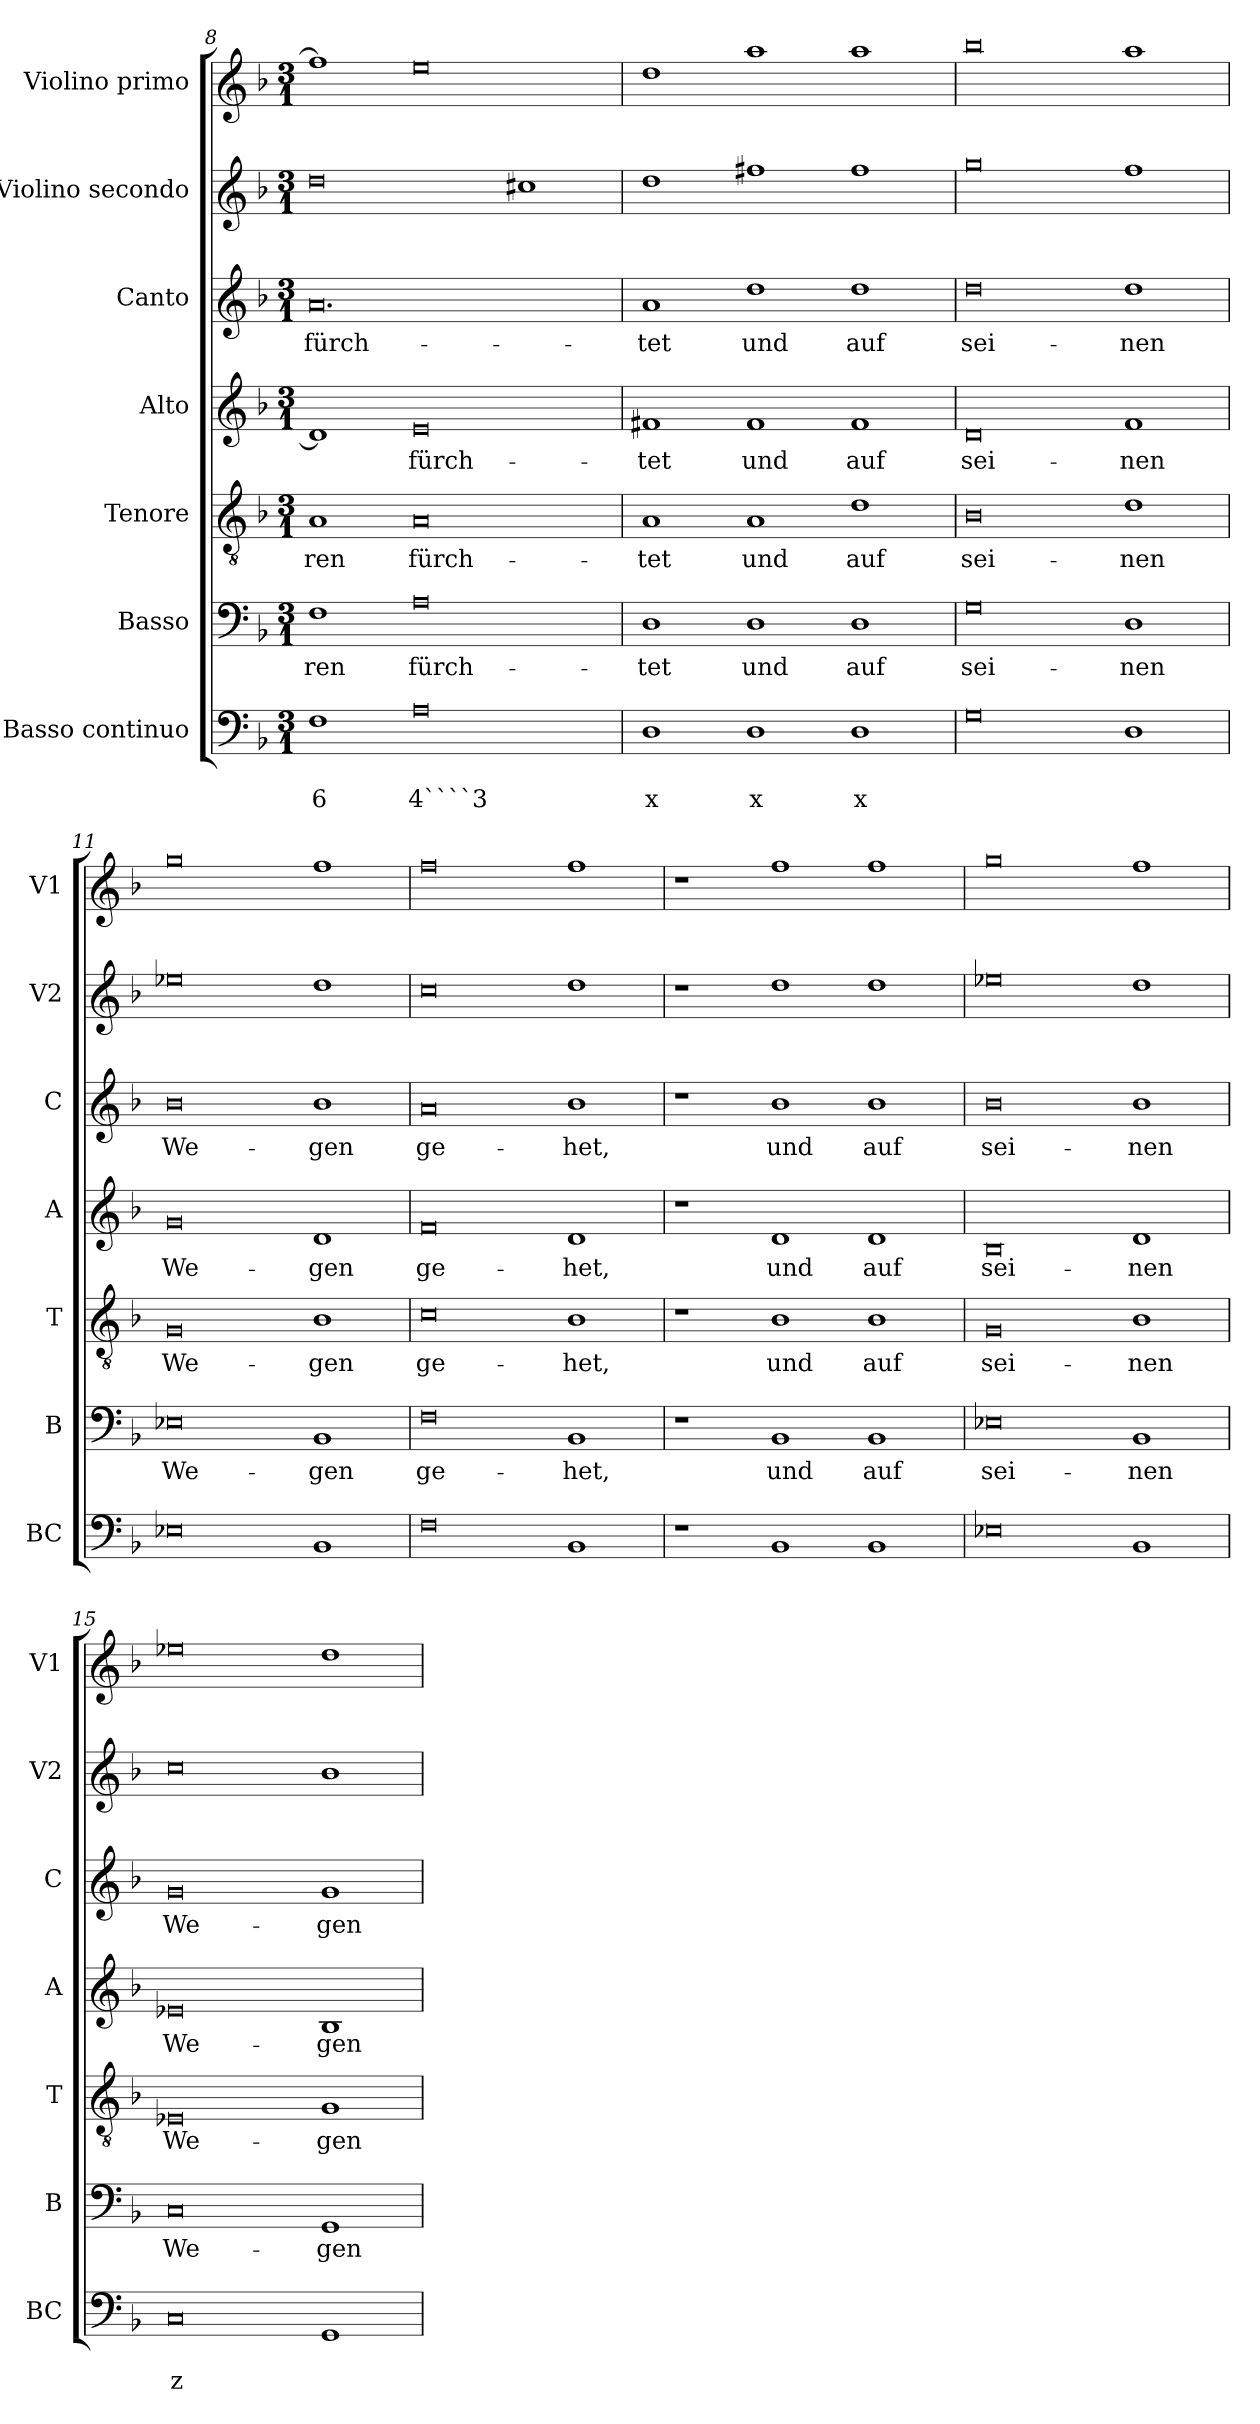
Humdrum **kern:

**kern	**text	**text	**kern	**text	**kern	**text	**kern	**text	**kern	**text	**kern	**kern
*part7	*part7	*part7	*part6	*part6	*part5	*part5	*part4	*part4	*part3	*part3	*part2	*part1
*staff7	*staff7	*staff7	*staff6	*staff6	*staff5	*staff5	*staff4	*staff4	*staff3	*staff3	*staff2	*staff1
*I"Basso continuo	*	*	*I"Basso	*	*I"Tenore	*	*I"Alto	*	*I"Canto	*	*I"Violino secondo	*I"Violino primo
*I'BC	*	*	*I'B	*	*I'T	*	*I'A	*	*I'C	*	*I'V2	*I'V1
!!LO:PB:g=z
*clefF4	*	*	*clefF4	*	*clefGv2	*	*clefG2	*	*clefG2	*	*clefG2	*clefG2
*k[b-]	*	*	*k[b-]	*	*k[b-]	*	*k[b-]	*	*k[b-]	*	*k[b-]	*k[b-]
*F:	*	*	*F:	*	*F:	*	*F:	*	*F:	*	*F:	*F:
*M3/1	*	*	*M3/1	*	*M3/1	*	*M3/1	*	*M3/1	*	*M3/1	*M3/1
=8	=8	=8	=8	=8	=8	=8	=8	=8	=8	=8	=8	=8
!	!	!LO:LY:b	!	!LO:LY:b	!	!LO:LY:b	!	!	!	!LO:LY:b	!	!
1F	.	6	1F	-ren	1A	-ren	1d]	.	0.a	fürch-	0dd	1ff]
!	!	!LO:LY:b	!	!LO:LY:b	!	!LO:LY:b	!	!LO:LY:b	!	!	!	!
0A	.	4````3	0A	fürch-	0A	fürch-	0e	fürch-	.	.	.	0ee
.	.	.	.	.	.	.	.	.	.	.	1cc#X	.
=9	=9	=9	=9	=9	=9	=9	=9	=9	=9	=9	=9	=9
!	!	!LO:LY:b	!	!LO:LY:b	!	!LO:LY:b	!	!LO:LY:b	!	!LO:LY:b	!	!
1D	.	x	1D	-tet	1A	-tet	1f#X	-tet	1a	-tet	1dd	1dd
!	!	!LO:LY:b	!	!LO:LY:b	!	!LO:LY:b	!	!LO:LY:b	!	!LO:LY:b	!	!
1D	.	x	1D	und	1A	und	1f#	und	1dd	und	1ff#X	1aa
!	!	!LO:LY:b	!	!LO:LY:b	!	!LO:LY:b	!	!LO:LY:b	!	!LO:LY:b	!	!
1D	.	x	1D	auf	1d	auf	1f#	auf	1dd	auf	1ff#	1aa
=10	=10	=10	=10	=10	=10	=10	=10	=10	=10	=10	=10	=10
!	!	!	!	!LO:LY:b	!	!LO:LY:b	!	!LO:LY:b	!	!LO:LY:b	!	!
0G	.	.	0G	sei-	0B-	sei-	0d	sei-	0dd	sei-	0gg	0bb-
!	!	!	!	!LO:LY:b	!	!LO:LY:b	!	!LO:LY:b	!	!LO:LY:b	!	!
1D	.	.	1D	-nen	1d	-nen	1f	-nen	1dd	-nen	1ff	1aa
=11	=11	=11	=11	=11	=11	=11	=11	=11	=11	=11	=11	=11
!	!	!	!	!LO:LY:b	!	!LO:LY:b	!	!LO:LY:b	!	!LO:LY:b	!	!
0E-X	.	.	0E-X	We-	0G	We-	0g	We-	0b-	We-	0ee-X	0gg
!	!	!	!	!LO:LY:b	!	!LO:LY:b	!	!LO:LY:b	!	!LO:LY:b	!	!
1BB-	.	.	1BB-	-gen	1B-	-gen	1d	-gen	1b-	-gen	1dd	1ff
=12	=12	=12	=12	=12	=12	=12	=12	=12	=12	=12	=12	=12
!	!	!	!	!LO:LY:b	!	!LO:LY:b	!	!LO:LY:b	!	!LO:LY:b	!	!
0F	.	.	0F	ge-	0c	ge-	0f	ge-	0a	ge-	0cc	0ff
!	!	!	!	!LO:LY:b	!	!LO:LY:b	!	!LO:LY:b	!	!LO:LY:b	!	!
1BB-	.	.	1BB-	-het,	1B-	-het,	1d	-het,	1b-	-het,	1dd	1ff
=13	=13	=13	=13	=13	=13	=13	=13	=13	=13	=13	=13	=13
1r	.	.	1r	.	1r	.	1r	.	1r	.	1r	1r
!	!	!	!	!LO:LY:b	!	!LO:LY:b	!	!LO:LY:b	!	!LO:LY:b	!	!
1BB-	.	.	1BB-	und	1B-	und	1d	und	1b-	und	1dd	1ff
!	!	!	!	!LO:LY:b	!	!LO:LY:b	!	!LO:LY:b	!	!LO:LY:b	!	!
1BB-	.	.	1BB-	auf	1B-	auf	1d	auf	1b-	auf	1dd	1ff
=14	=14	=14	=14	=14	=14	=14	=14	=14	=14	=14	=14	=14
!	!	!	!	!LO:LY:b	!	!LO:LY:b	!	!LO:LY:b	!	!LO:LY:b	!	!
0E-X	.	.	0E-X	sei-	0G	sei-	0B-	sei-	0b-	sei-	0ee-X	0gg
!	!	!	!	!LO:LY:b	!	!LO:LY:b	!	!LO:LY:b	!	!LO:LY:b	!	!
1BB-	.	.	1BB-	-nen	1B-	-nen	1d	-nen	1b-	-nen	1dd	1ff
=15	=15	=15	=15	=15	=15	=15	=15	=15	=15	=15	=15	=15
!	!	!LO:LY:b	!	!LO:LY:b	!	!LO:LY:b	!	!LO:LY:b	!	!LO:LY:b	!	!
0C	.	z	0C	We-	0E-X	We-	0e-X	We-	0g	We-	0cc	0ee-X
!	!	!	!	!LO:LY:b	!	!LO:LY:b	!	!LO:LY:b	!	!LO:LY:b	!	!
1GG	.	.	1GG	-gen	1G	-gen	1B-	-gen	1g	-gen	1b-	1dd
=	=	=	=	=	=	=	=	=	=	=	=	=
*-	*-	*-	*-	*-	*-	*-	*-	*-	*-	*-	*-	*-
